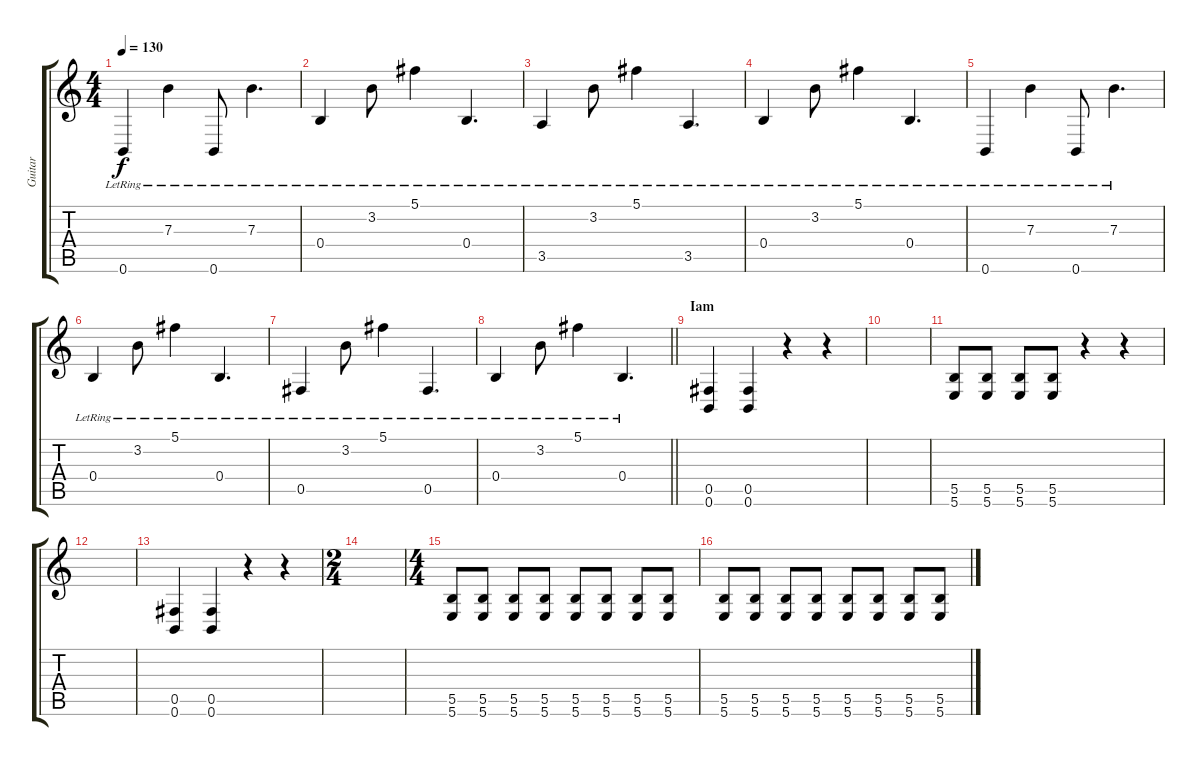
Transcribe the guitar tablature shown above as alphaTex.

\track ("Guitar" "Guitar") {instrument distortionguitar}
\staff {score tabs}
\tuning (Db4 Ab3 E3 B2 Gb2 B1) {hide}
\ts (4 4)
\tempo 130
\clef g2
\ks c
0.6{lr}.4{dy f} 7.3{lr}.4 0.6{lr}.8 7.3{lr}.4{d} |
0.4{lr}.4 3.2{lr}.8 5.1{lr}.4 0.4{lr}.4{d} |
3.5{lr}.4 3.2{lr}.8 5.1{lr}.4 3.5{lr}.4{d} |
0.4{lr}.4 3.2{lr}.8 5.1{lr}.4 0.4{lr}.4{d} |
0.6{lr}.4 7.3{lr}.4 0.6{lr}.8 7.3{lr}.4{d} |
0.4{lr}.4 3.2{lr}.8 5.1{lr}.4 0.4{lr}.4{d} |
0.5{lr}.4 3.2{lr}.8 5.1{lr}.4 0.5{lr}.4{d} |
\barLineRight lightlight
0.4{lr}.4 3.2{lr}.8 5.1{lr}.4 0.4{lr}.4{d} |
\section ("" "Iam ")
(0.5 0.6).4 (0.5 0.6).4 r.4 r.4 |
|
(5.5 5.6).8 (5.5 5.6).8 (5.5 5.6).8 (5.5 5.6).8 r.4 r.4 |
|
(0.5 0.6).4 (0.5 0.6).4 r.4 r.4 |
\ts (2 4)
|
\ts (4 4)
(5.5 5.6).8 (5.5 5.6).8 (5.5 5.6).8 (5.5 5.6).8 (5.5 5.6).8 (5.5 5.6).8 (5.5 5.6).8 (5.5 5.6).8 |
(5.5 5.6).8 (5.5 5.6).8 (5.5 5.6).8 (5.5 5.6).8 (5.5 5.6).8 (5.5 5.6).8 (5.5 5.6).8 (5.5 5.6).8
